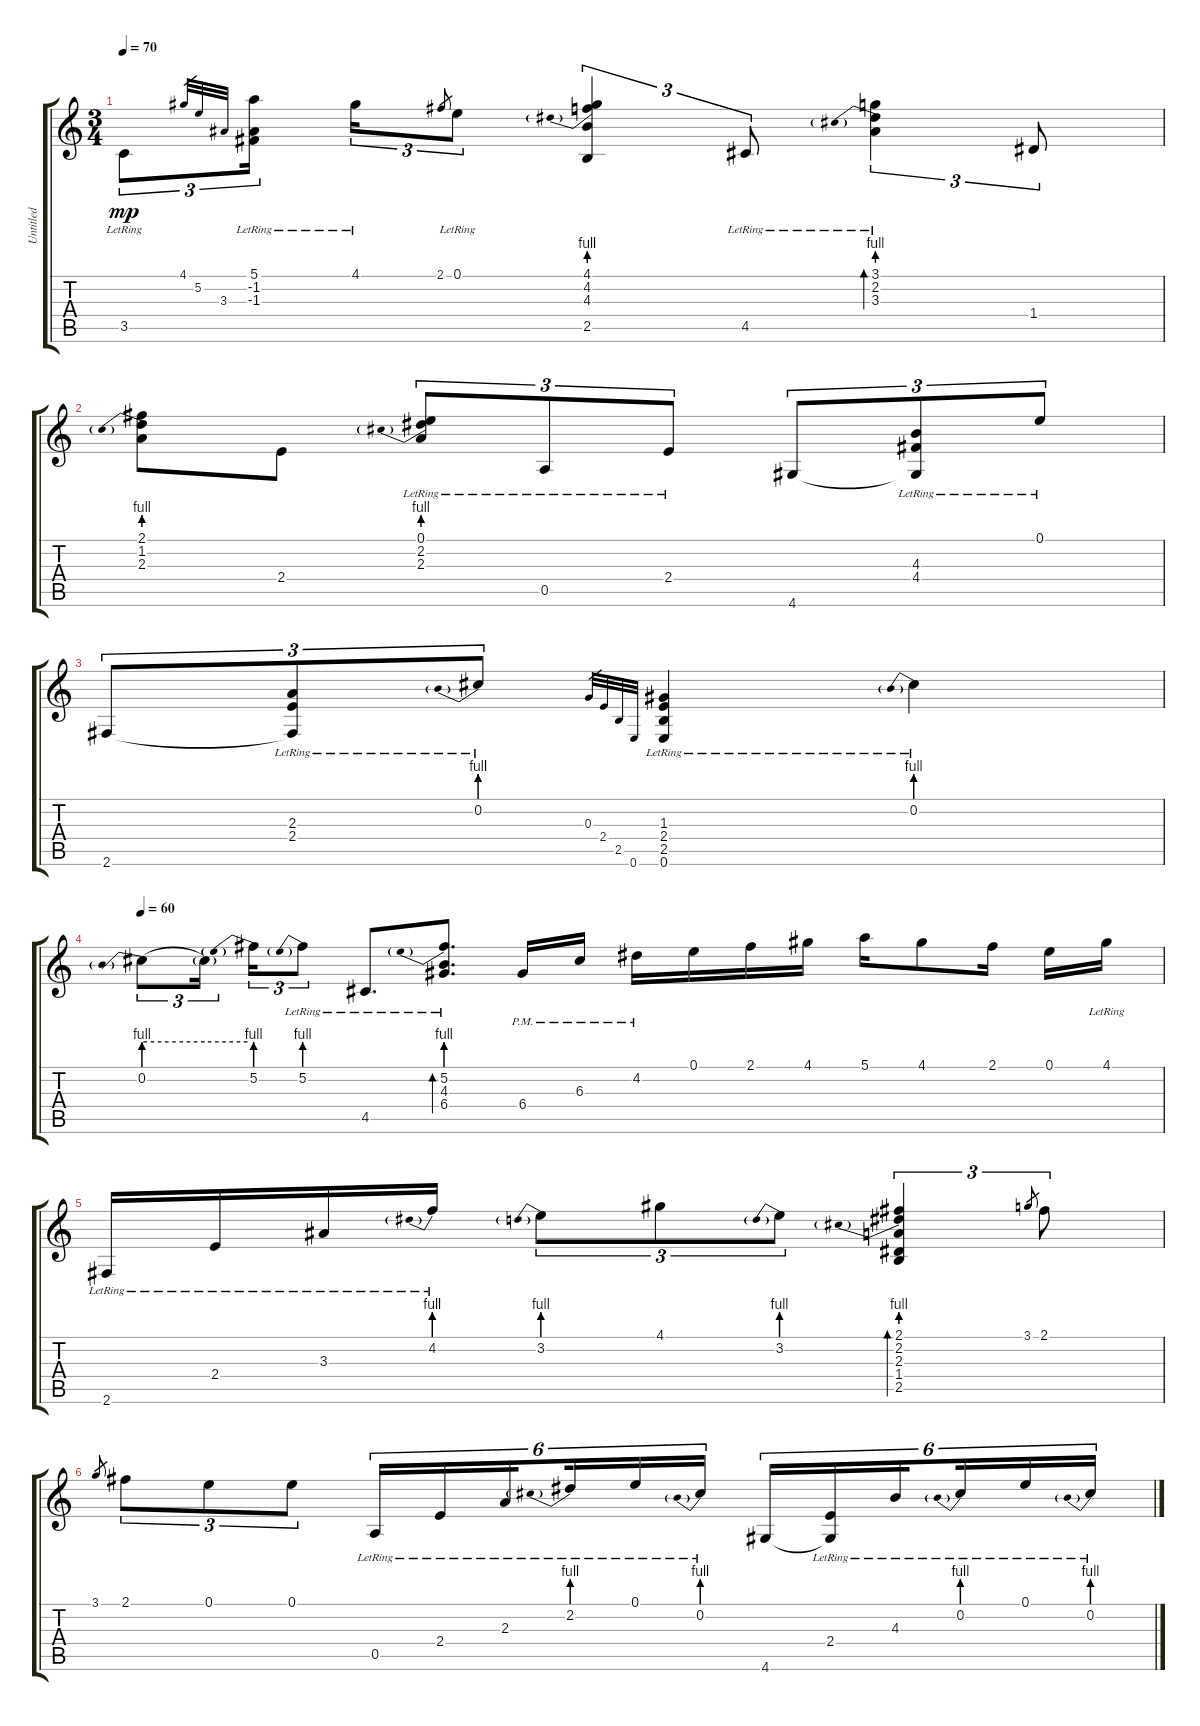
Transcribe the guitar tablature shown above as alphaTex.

\track ("Untitled" "Untitled") {instrument acousticguitarsteel}
\staff {score tabs}
\tuning (E4 B3 G3 D3 A2 E2) {hide}
\ts (3 4)
\tempo 70
\clef g2
\ks c
3.5{lr}.8{tu (3 2) dy mp} 4.1.32{gr} 5.2.32{gr} 3.3.32{gr} (5.1{lr} -1.2 -1.3).16{tu (3 2) beam splitsecondary} 4.1{lr}.16{tu (3 2)} 2.1.8{gr} 0.1{lr}.8{tu (3 2)} (4.1 4.2{be (prebend 0 4 60 4)} 4.3 2.5).4{tu (3 2)} 4.5{lr}.8{tu (3 2)} (3.1{lr} 2.2{be (prebend 0 4 60 4) lr} 3.3{lr}).4{tu (3 2) bd 30} 1.4.8{tu (3 2)} |
(2.1 1.2{be (prebend 0 4 60 4)} 2.3).8 2.4.8 (0.1{lr} 2.2{be (prebend 0 4 60 4) lr} 2.3{lr}).8{tu (3 2)} 0.5{lr}.8{tu (3 2)} 2.4{lr}.8{tu (3 2)} 4.6.8{tu (3 2)} (4.3{lr} 4.4{lr} 4.6{t}).8{tu (3 2)} 0.1{lr}.8{tu (3 2)} |
2.6.8{tu (3 2)} (2.3{lr} 2.4{lr} 2.6{t}).8{tu (3 2)} 0.2{be (prebend 0 4 60 4) lr}.8{tu (3 2)} 0.3.32{gr} 2.4.32{gr} 2.5.32{gr} 0.6.32{gr} (1.3{lr} 2.4{lr} 2.5{lr} 0.6{lr}).4 0.2{be (prebend 0 4 60 4) lr}.4 |
\tempo 60
0.2{be (prebend 0 4 60 4)}.8{tu (3 2)} 0.2{be (hold 0 4 60 4) t}.16{tu (3 2) beam splitsecondary} 5.2{be (prebend 0 4 60 4)}.16{tu (3 2)} 5.2{be (prebend 0 4 60 4) lr}.8{tu (3 2)} 4.5{lr}.8{d} (5.2{be (prebend 0 4 60 4) lr} 4.3{lr} 6.4{lr}).8{d bd 30} 6.4{pm}.16 6.3{pm}.16 4.2{pm}.16 0.1.16 2.1.16 4.1.16 5.1.16 4.1.8 2.1.16 0.1.16 4.1{lr}.16 |
2.6{lr}.16 2.4{lr}.16 3.3{lr}.16 4.2{be (prebend 0 4 60 4) lr}.16 3.2{be (prebend 0 4 60 4)}.8{tu (3 2)} 4.1.8{tu (3 2)} 3.2{be (prebend 0 4 60 4)}.8{tu (3 2)} (2.1 2.2{be (prebend 0 4 60 4)} 2.3 1.4 2.5).4{tu (3 2) bd 30} 3.1.8{gr} 2.1.8{tu (3 2)} |
3.1.8{gr} 2.1.8{tu (3 2)} 0.1.8{tu (3 2)} 0.1.8{tu (3 2)} 0.5{lr}.16{tu (6 4)} 2.4{lr}.16{tu (6 4)} 2.3{lr}.16{tu (6 4) beam splitsecondary} 2.2{be (prebend 0 4 60 4) lr}.16{tu (6 4)} 0.1{lr}.16{tu (6 4)} 0.2{be (prebend 0 4 60 4) lr}.16{tu (6 4)} 4.6.16{tu (6 4)} (2.4{lr} 4.6{t}).16{tu (6 4)} 4.3{lr}.16{tu (6 4) beam splitsecondary} 0.2{be (prebend 0 4 60 4) lr}.16{tu (6 4)} 0.1{lr}.16{tu (6 4)} 0.2{be (prebend 0 4 60 4) lr}.16{tu (6 4)}
